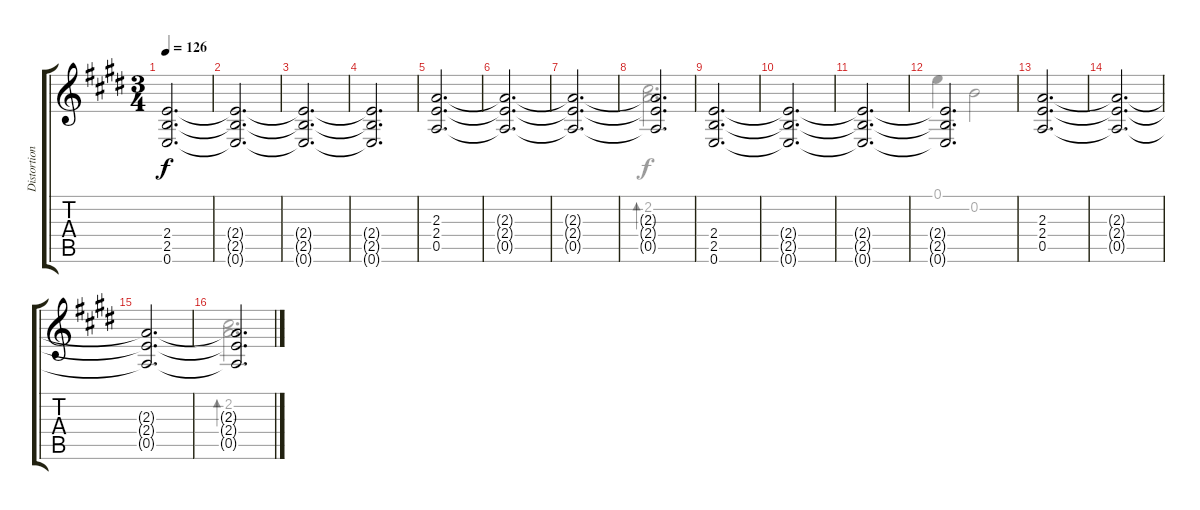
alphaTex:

\track ("Distortion" "Distortion") {instrument distortionguitar}
\staff {score tabs}
\tuning (E4 B3 G3 D3 A2 E2) {hide}
\voice
\ts (3 4)
\tempo 126
\clef g2
\ks c#minor
(2.4 2.5 0.6).2{d dy f} |
(2.4{t} 2.5{t} 0.6{t}).2{d} |
(2.4{t} 2.5{t} 0.6{t}).2{d} |
(2.4{t} 2.5{t} 0.6{t}).2{d} |
(2.3 2.4 0.5).2{d} |
(2.3{t} 2.4{t} 0.5{t}).2{d} |
(2.3{t} 2.4{t} 0.5{t}).2{d} |
(2.3{t} 2.4{t} 0.5{t}).2{d} |
(2.4 2.5 0.6).2{d} |
(2.4{t} 2.5{t} 0.6{t}).2{d} |
(2.4{t} 2.5{t} 0.6{t}).2{d} |
(2.4{t} 2.5{t} 0.6{t}).2{d} |
(2.3 2.4 0.5).2{d} |
(2.3{t} 2.4{t} 0.5{t}).2{d} |
(2.3{t} 2.4{t} 0.5{t}).2{d} |
(2.3{t} 2.4{t} 0.5{t}).2{d}
\voice
\clef g2
\ottava regular
\simile none
\ks c#minor
|
|
|
|
|
|
|
(2.2 2.3).2{d bd 30} |
|
|
|
0.1.4 0.2.2 |
|
|
|
(2.2 2.3).2{d bd 30}
